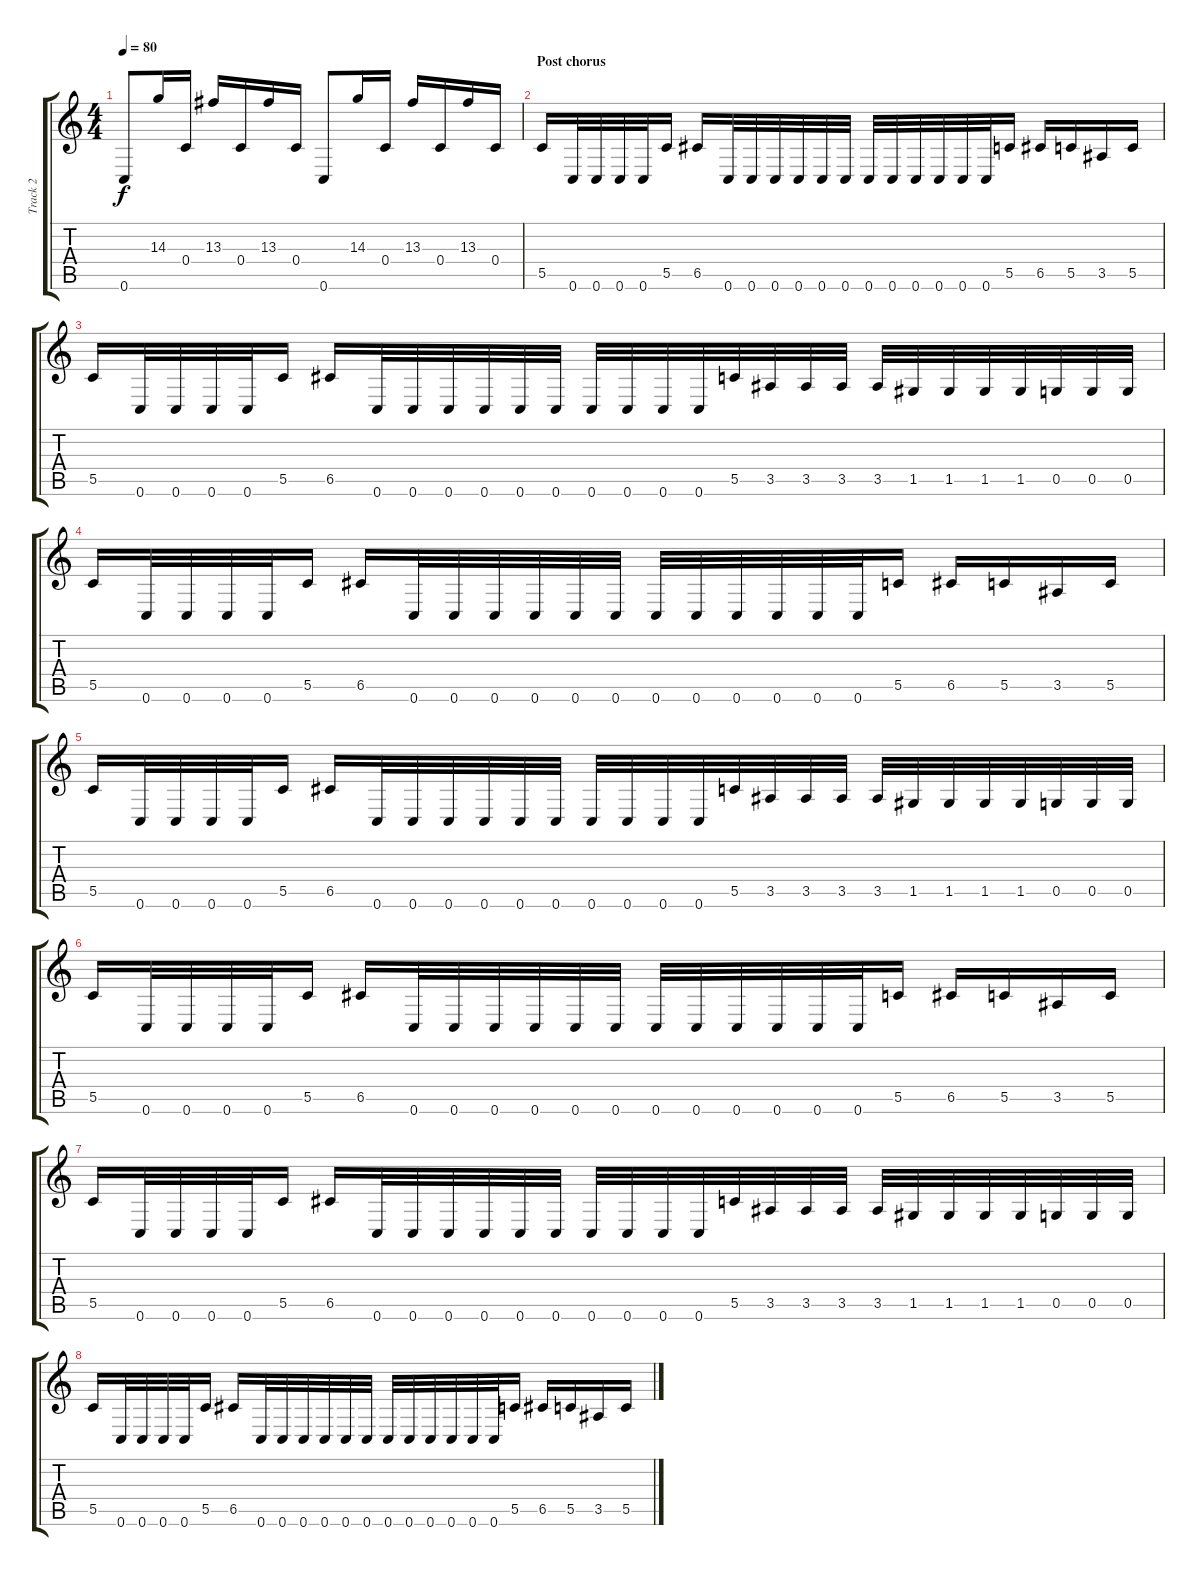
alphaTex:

\track ("Track 2" "Track 2") {instrument distortionguitar}
\staff {score tabs}
\tuning (D4 A3 F3 C3 G2 C2) {hide}
\ts (4 4)
\tempo 80
\clef g2
\ks c
0.6.8{dy f} 14.3.16 0.4.16 13.3.16 0.4.16 13.3.16 0.4.16 0.6.8 14.3.16 0.4.16 13.3.16 0.4.16 13.3.16 0.4.16 |
\section ("" "Post chorus")
5.5.16{instrument distortionguitar} 0.6.32 0.6.32 0.6.32 0.6.32 5.5.16 6.5.16 0.6.32 0.6.32 0.6.32 0.6.32 0.6.32 0.6.32 0.6.32 0.6.32 0.6.32 0.6.32 0.6.32 0.6.32 5.5.16 6.5.16 5.5.16 3.5.16 5.5.16 |
5.5.16 0.6.32 0.6.32 0.6.32 0.6.32 5.5.16 6.5.16 0.6.32 0.6.32 0.6.32 0.6.32 0.6.32 0.6.32 0.6.32 0.6.32 0.6.32 0.6.32 5.5.32 3.5.32 3.5.32 3.5.32 3.5.32 1.5.32 1.5.32 1.5.32 1.5.32 0.5.32 0.5.32 0.5.32 |
5.5.16 0.6.32 0.6.32 0.6.32 0.6.32 5.5.16 6.5.16 0.6.32 0.6.32 0.6.32 0.6.32 0.6.32 0.6.32 0.6.32 0.6.32 0.6.32 0.6.32 0.6.32 0.6.32 5.5.16 6.5.16 5.5.16 3.5.16 5.5.16 |
5.5.16 0.6.32 0.6.32 0.6.32 0.6.32 5.5.16 6.5.16 0.6.32 0.6.32 0.6.32 0.6.32 0.6.32 0.6.32 0.6.32 0.6.32 0.6.32 0.6.32 5.5.32 3.5.32 3.5.32 3.5.32 3.5.32 1.5.32 1.5.32 1.5.32 1.5.32 0.5.32 0.5.32 0.5.32 |
5.5.16 0.6.32 0.6.32 0.6.32 0.6.32 5.5.16 6.5.16 0.6.32 0.6.32 0.6.32 0.6.32 0.6.32 0.6.32 0.6.32 0.6.32 0.6.32 0.6.32 0.6.32 0.6.32 5.5.16 6.5.16 5.5.16 3.5.16 5.5.16 |
5.5.16 0.6.32 0.6.32 0.6.32 0.6.32 5.5.16 6.5.16 0.6.32 0.6.32 0.6.32 0.6.32 0.6.32 0.6.32 0.6.32 0.6.32 0.6.32 0.6.32 5.5.32 3.5.32 3.5.32 3.5.32 3.5.32 1.5.32 1.5.32 1.5.32 1.5.32 0.5.32 0.5.32 0.5.32 |
5.5.16 0.6.32 0.6.32 0.6.32 0.6.32 5.5.16 6.5.16 0.6.32 0.6.32 0.6.32 0.6.32 0.6.32 0.6.32 0.6.32 0.6.32 0.6.32 0.6.32 0.6.32 0.6.32 5.5.16 6.5.16 5.5.16 3.5.16 5.5.16
